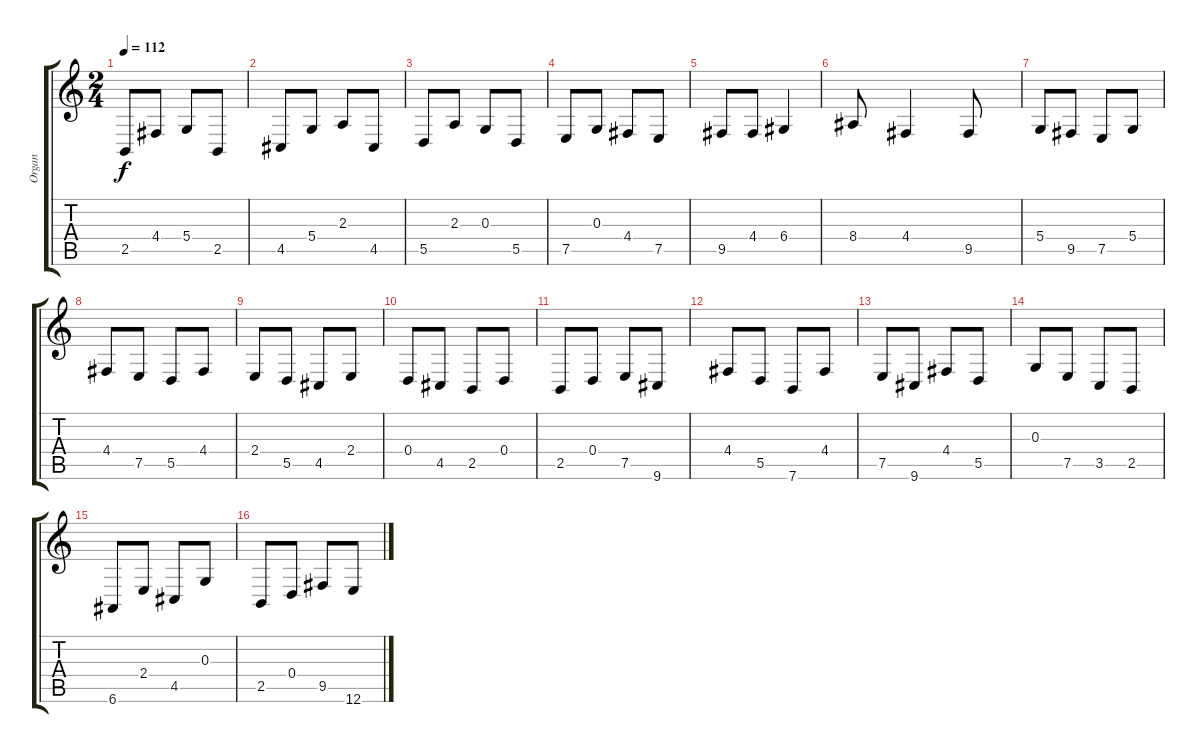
\track ("Organ" "Organ") {instrument churchorgan}
\staff {score tabs}
\tuning (E4 B3 G3 D3 A2 E2) {hide}
\ts (2 4)
\tempo 112
\clef g2
\ks c
2.5.8{dy f instrument churchorgan} 4.4.8 5.4.8 2.5.8 |
4.5.8 5.4.8 2.3.8 4.5.8 |
5.5.8 2.3.8 0.3.8 5.5.8 |
7.5.8 0.3.8 4.4.8 7.5.8 |
9.5.8 4.4.8 6.4.4 |
8.4.8 4.4.4 9.5.8 |
5.4.8 9.5.8 7.5.8 5.4.8 |
4.4.8 7.5.8 5.5.8 4.4.8 |
2.4.8 5.5.8 4.5.8 2.4.8 |
0.4.8 4.5.8 2.5.8 0.4.8 |
2.5.8 0.4.8 7.5.8 9.6.8 |
4.4.8 5.5.8 7.6.8 4.4.8 |
7.5.8 9.6.8 4.4.8 5.5.8 |
0.3.8 7.5.8 3.5.8 2.5.8 |
6.6.8 2.4.8 4.5.8 0.3.8 |
2.5.8 0.4.8 9.5.8 12.6.8
